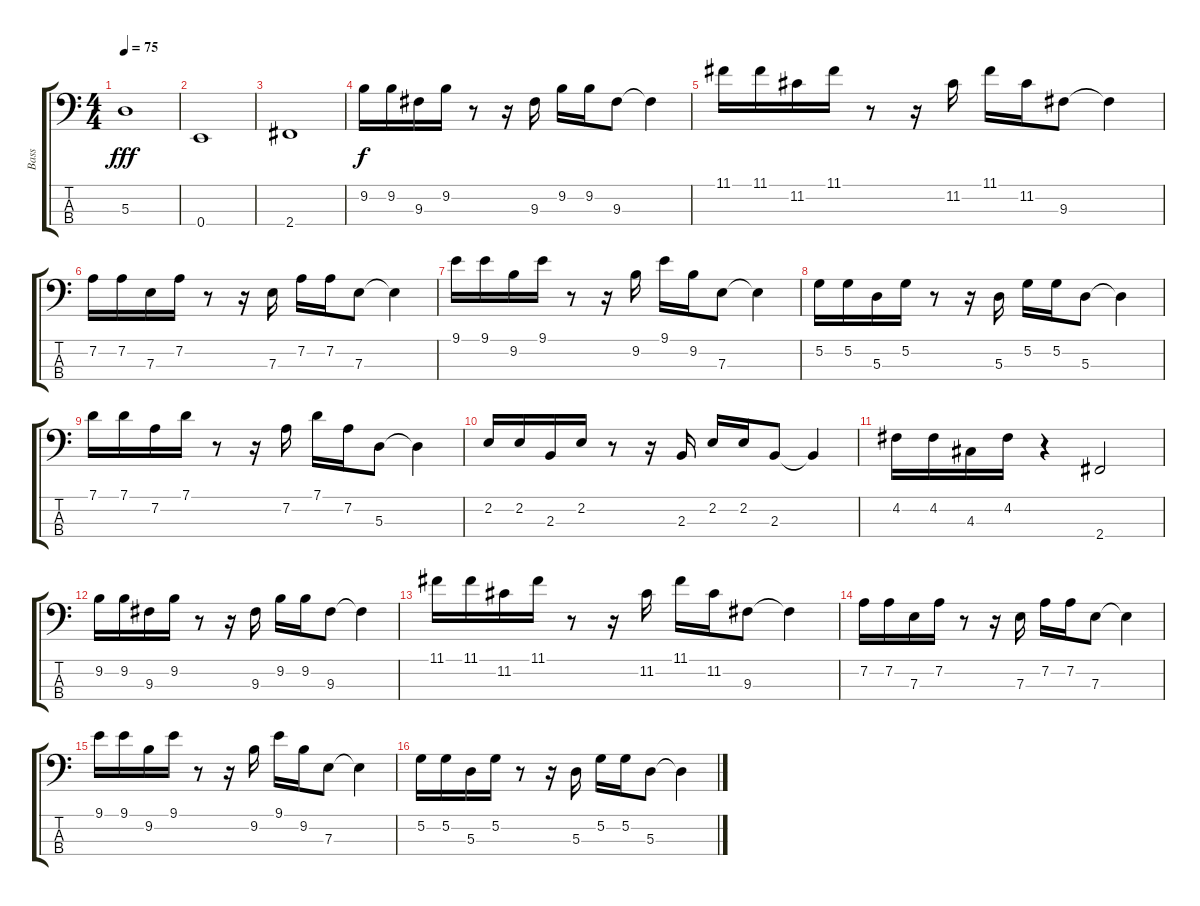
\track ("Bass" "Bass") {instrument fretlessbass}
\staff {score tabs}
\tuning (G2 D2 A1 E1) {hide}
\ts (4 4)
\tempo 75
\clef f4
\ks c
5.3.1{dy fff} |
0.4.1 |
2.4.1 |
9.2.16{dy f} 9.2.16 9.3.16 9.2.16 r.8 r.16 9.3.16 9.2.16 9.2.16 9.3.8 9.3{t}.4 |
11.1.16 11.1.16 11.2.16 11.1.16 r.8 r.16 11.2.16 11.1.16 11.2.16 9.3.8 9.3{t}.4 |
7.2.16 7.2.16 7.3.16 7.2.16 r.8 r.16 7.3.16 7.2.16 7.2.16 7.3.8 7.3{t}.4 |
9.1.16 9.1.16 9.2.16 9.1.16 r.8 r.16 9.2.16 9.1.16 9.2.16 7.3.8 7.3{t}.4 |
5.2.16 5.2.16 5.3.16 5.2.16 r.8 r.16 5.3.16 5.2.16 5.2.16 5.3.8 5.3{t}.4 |
7.1.16 7.1.16 7.2.16 7.1.16 r.8 r.16 7.2.16 7.1.16 7.2.16 5.3.8 5.3{t}.4 |
2.2.16 2.2.16 2.3.16 2.2.16 r.8 r.16 2.3.16 2.2.16 2.2.16 2.3.8 2.3{t}.4 |
4.2.16 4.2.16 4.3.16 4.2.16 r.4 2.4.2 |
9.2.16 9.2.16 9.3.16 9.2.16 r.8 r.16 9.3.16 9.2.16 9.2.16 9.3.8 9.3{t}.4 |
11.1.16 11.1.16 11.2.16 11.1.16 r.8 r.16 11.2.16 11.1.16 11.2.16 9.3.8 9.3{t}.4 |
7.2.16 7.2.16 7.3.16 7.2.16 r.8 r.16 7.3.16 7.2.16 7.2.16 7.3.8 7.3{t}.4 |
9.1.16 9.1.16 9.2.16 9.1.16 r.8 r.16 9.2.16 9.1.16 9.2.16 7.3.8 7.3{t}.4 |
5.2.16 5.2.16 5.3.16 5.2.16 r.8 r.16 5.3.16 5.2.16 5.2.16 5.3.8 5.3{t}.4
